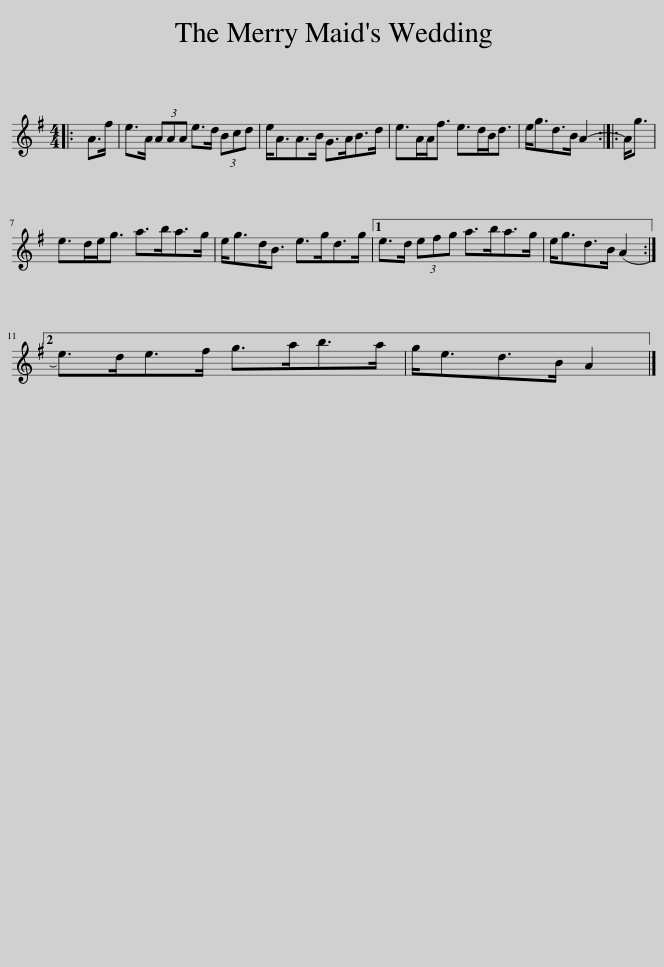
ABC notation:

X:1
L:1/8
M:4/4
I:linebreak $
K:G
V:1 treble
V:1
|: A>f | e>A (3AAA e>d (3Bcd | e<AA>B G>AB>d | e>AA<f e>dB<d | e<gd>B A2- :: %5
 A<g |$ e>de<g a>ba>g | e<gd<B e>gd>g |1 e>d (3efg a>ba>g | e<gd>B (A2 :|2$ %10
 e>)de>f g>ab>a | g<ed>B A2 |] %12
